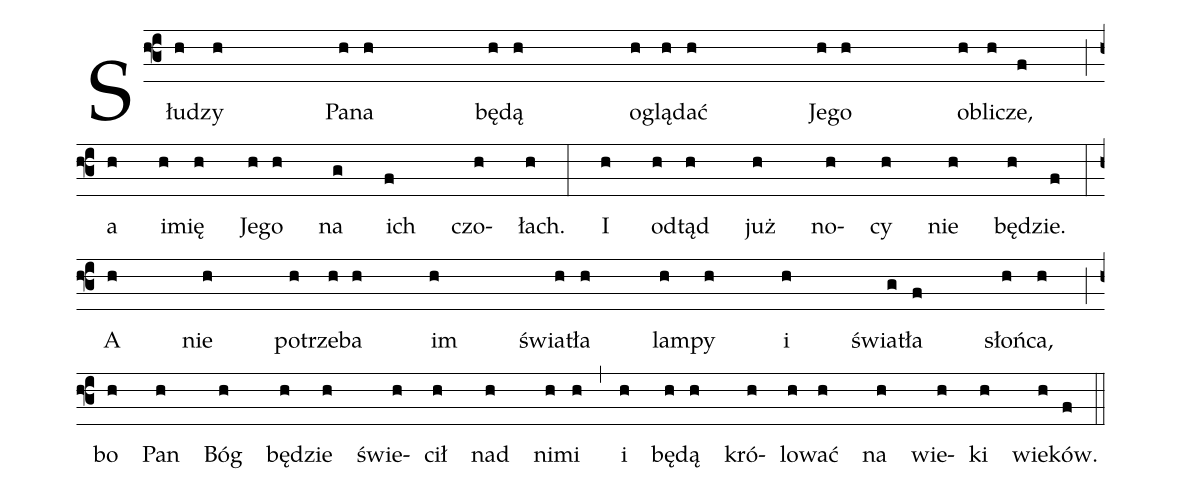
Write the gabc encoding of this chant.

%%
(f3)Słu(h)dzy(h) Pa(h)na(h) bę(h)dą(h) o(h)glą(h)dać(h) Je(h)go(h) ob(h)li(h)cze,(f) (;) (z)
a(h) i(h)mię(h) Je(h)go(h) na(g) ich(f) czo(h)łach.(h) (:)
I(h) od(h)tąd(h) już(h) no(h)cy(h) nie(h) bę(h)dzie.(f) (:) (z)
A(h) nie(h) po(h)trze(h)ba(h) im(h) świa(h)tła(h) lam(h)py(h) i(h) świa(g)tła(f) słoń(h)ca,(h) (;) (z)
bo(h) Pan(h) Bóg(h) bę(h)dzie(h) świe(h)cił(h) nad(h) ni(h)mi(h) (,) i(h) bę(h)dą(h) kró(h)lo(h)wać(h) na(h) wie(h)ki(h) wie(h)ków.(f) (::) (z)
